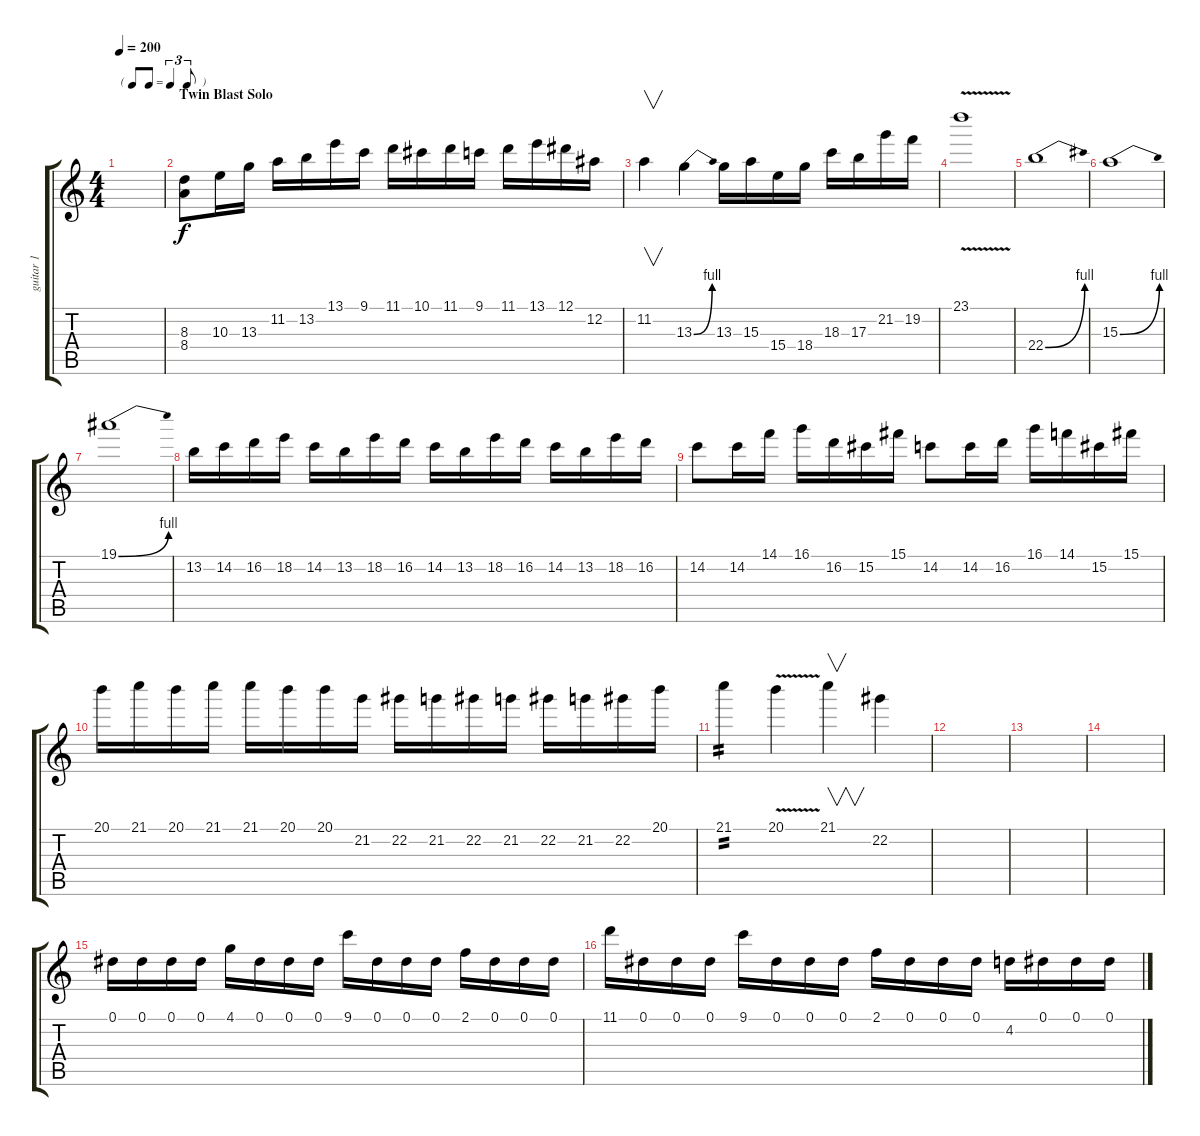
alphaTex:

\track ("guitar 1" "guitar 1") {instrument distortionguitar}
\staff {score tabs}
\tuning (Eb4 Bb3 Gb3 Db3 Ab2 Eb2) {hide}
\ts (4 4)
\tf triplet8th
\tempo 200
\clef g2
\ks c
|
\section ("" "Twin Blast Solo")
(8.3 8.4).8 10.3.16 13.3.16 11.2.16 13.2.16 13.1.16 9.1.16 11.1.16 10.1.16 11.1.16 9.1.16 11.1.16 13.1.16 12.1.16 12.2.16 |
11.2.4{v} 13.3{be (bend 0 0 60 4)}.4 13.3.16 15.3.16 15.4.16 18.4.16 18.3.16 17.3.16 21.2.16 19.2.16 |
23.1{v}.1 |
22.4{be (bend 0 0 60 4)}.1 |
15.3{be (bend 0 0 60 4)}.1 |
19.1{be (bend 0 0 60 4)}.1 |
13.2.16 14.2.16 16.2.16 18.2.16 14.2.16 13.2.16 18.2.16 16.2.16 14.2.16 13.2.16 18.2.16 16.2.16 14.2.16 13.2.16 18.2.16 16.2.16 |
14.2.8 14.2.16 14.1.16 16.1.16 16.2.16 15.2.16 15.1.16 14.2.8 14.2.16 16.2.16 16.1.16 14.1.16 15.2.16 15.1.16 |
20.1.16 21.1.16 20.1.16 21.1.16 21.1.16 20.1.16 20.1.16 21.2.16 22.2.16 21.2.16 22.2.16 21.2.16 22.2.16 21.2.16 22.2.16 20.1.16 |
21.1.4{tp 2} 20.1{v}.4 21.1.4{v} 22.2.4 |
|
|
|
0.1.16 0.1.16 0.1.16 0.1.16 4.1.16 0.1.16 0.1.16 0.1.16 9.1.16 0.1.16 0.1.16 0.1.16 2.1.16 0.1.16 0.1.16 0.1.16 |
11.1.16 0.1.16 0.1.16 0.1.16 9.1.16 0.1.16 0.1.16 0.1.16 2.1.16 0.1.16 0.1.16 0.1.16 4.2.16 0.1.16 0.1.16 0.1.16
